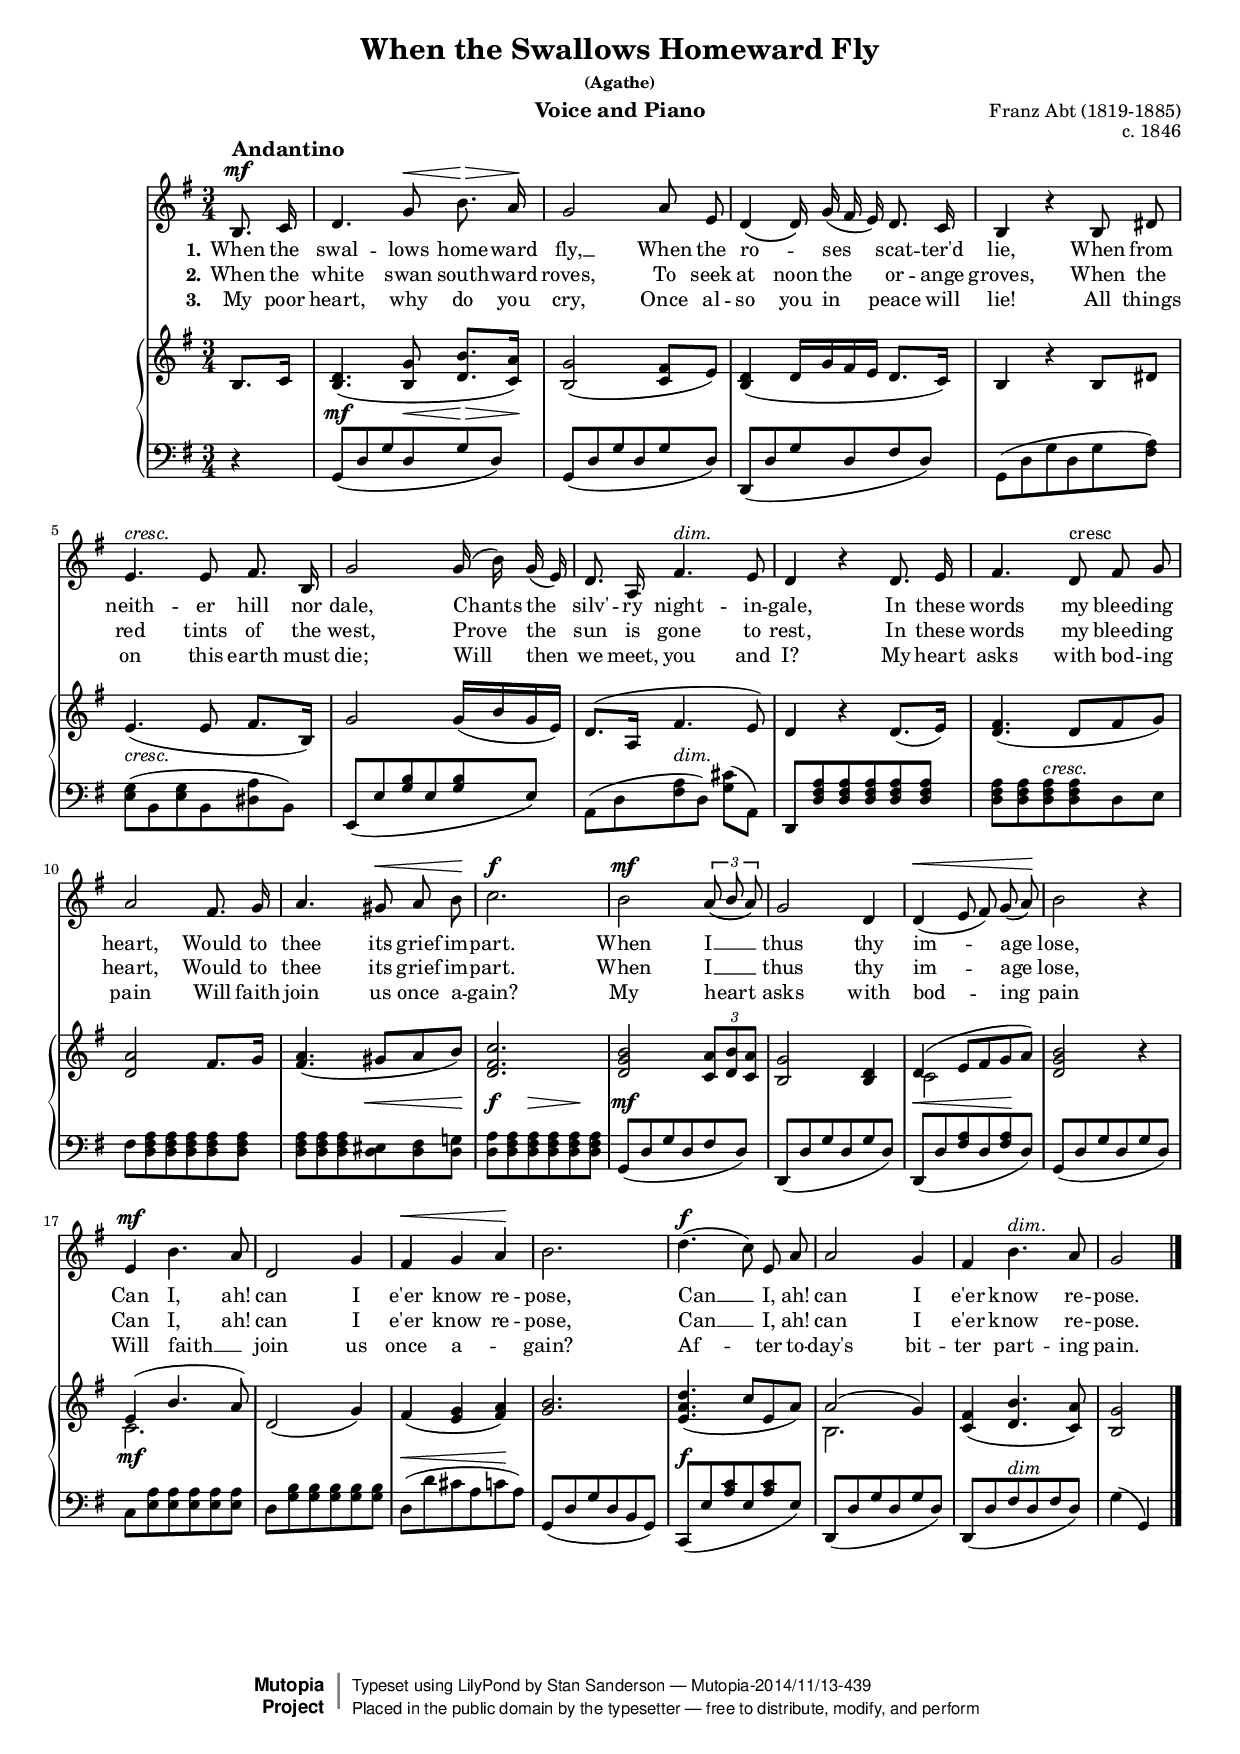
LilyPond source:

\version "2.18.2"

\include "english.ly"
#(set-global-staff-size 16)

\header {
  title = "When the Swallows Homeward Fly"
  subtitle = ""
  subsubtitle ="(Agathe)"
  composer = "Franz Abt (1819-1885)"
  poet = ""
  instrument = "Voice and Piano"
  opus = "c. 1846"
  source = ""
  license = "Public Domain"
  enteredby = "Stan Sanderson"
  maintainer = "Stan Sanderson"
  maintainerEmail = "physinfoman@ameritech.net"

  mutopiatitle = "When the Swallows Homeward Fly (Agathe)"
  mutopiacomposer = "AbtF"
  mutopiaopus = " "
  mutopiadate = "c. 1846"
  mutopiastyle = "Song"
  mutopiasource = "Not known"

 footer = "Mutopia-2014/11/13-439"
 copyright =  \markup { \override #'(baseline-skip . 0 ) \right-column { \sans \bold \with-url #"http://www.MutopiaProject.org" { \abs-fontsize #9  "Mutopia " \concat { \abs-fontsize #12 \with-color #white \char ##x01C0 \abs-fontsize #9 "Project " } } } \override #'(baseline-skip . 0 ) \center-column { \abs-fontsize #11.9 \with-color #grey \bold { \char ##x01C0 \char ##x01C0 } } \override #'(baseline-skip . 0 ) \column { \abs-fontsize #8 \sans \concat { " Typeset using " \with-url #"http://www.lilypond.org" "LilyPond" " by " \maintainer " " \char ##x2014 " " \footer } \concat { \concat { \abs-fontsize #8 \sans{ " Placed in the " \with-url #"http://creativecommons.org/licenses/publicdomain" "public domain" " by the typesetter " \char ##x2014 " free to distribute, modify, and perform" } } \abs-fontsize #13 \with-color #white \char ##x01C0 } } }
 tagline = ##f
}

%% text is attributed in different sources to
%% G. F. Graham, C. Herlossoln, and Franz Abt.
%% An early Austrailian edition claims Graham.

cresc = \markup { \italic "cresc." }
dim = \markup { \italic "dim." }

melody = \relative c' {
	\key g\major \time 3/4
	\partial 4 b8.^\mf^\markup {\bold \large "Andantino"} c16
%% 1-3
	d4. g8^\< b8.\!^\> a16\! | g2 a8 e | d4\( d16\) g( fs e) d8. c16 |
%% 4-6
	b4 r b8 ds | e4.^\cresc e8 fs8. b,16 | g'2 g16( b) g( e) |
%% 7-9	
	d8. a16 fs'4.^\dim e8 | d4 r d8. e16 | fs4. d8^cresc fs g |
%% 10-12
	a2 fs8. g16 | a4. gs8^\< a b\! | c2.^\f |
%% 13-15
	b2^\mf \tuplet 3/2 {\stemUp a8( b a)} \stemNeutral | g2 d4 |
		d(^\< e8 fs) g( a)\!
%% 16-18
	b2 r4 | e,^\mf b'4. a8 | d,2 g4 |
%% 19-21
	fs4^\< g a\! | b2. | d4.(^\f c8) e, a |
%% 22-24
	a2 g4 | fs b4.^\dim a8 | g2 \bar "|."
}

textA = \lyricmode {
	When the swal -- lows home -- ward fly, __
	When the ro -- _ ses scat -- ter'd lie,
	When from neith -- er hill nor dale,
	Chants the silv' -- ry night -- in -- gale,
	In these words my bleed -- ing heart,
	Would to thee its grief im -- part.
	When I __ thus thy im -- age lose,
	Can I, ah! can I e'er know re -- pose,
	Can __ I, ah! can I e'er know re -- pose.
}	

textB = \lyricmode {
	When the white swan south -- ward roves,
	To seek at noon the or -- ange groves,
	When the red tints of the west,
	Prove the sun is gone to rest,
	In these words my bleed -- ing heart,
	Would to thee its grief im -- part.
	When I __ thus thy im -- age lose,
	Can I, ah! can I e'er know re -- pose,
	Can __ I, ah! can I e'er know re -- pose.
}

textC = \lyricmode {
	My poor heart, why do you cry,
	Once al -- so you in peace will lie!
	All things on this earth must die;
	Will then we meet, you and I?
	My heart asks with bod -- ing pain
	Will faith join us once a -- gain?
  	My heart asks with bod -- ing pain
	Will faith __ _ join us once a -- _ gain?
	Af -- ter to -- day's bit -- ter part -- ing pain.
}


dynamics =  { s4
	s4.\mf s8\< s8.\!\> s16\! | s2.*3 |
%% meas. 5
	s4^\cresc s2 | s2. | s4 s4^\dim s4 | s2.| s4 s4_\cresc s4 |
%% meas 10
	s2.| s4. s8\< s8 s8\! | s4\f s4\> s4\! | s4\mf s2 | s2. |
%% meas 15
	s4\< s4 s4\! | s2. | s4\mf s2 | s2. | s4\< s4 s4\! |
%% meas 20
	s2. | s4\f s2 | s2. | s4 s4_dim s4 | s2
	
}

upper = \relative c' {
	\key g\major \time 3/4
	\partial 4 b8. c16
%% 1-3
	<d b>4.( <g b,>8 <b d,>8. <a c,>16) | <g b,>2( <fs c>8 e) |
		<d b>4( d16 g fs e d8. c16) |
%% 4-6
	b4 r b8 ds | e4.( e8 fs8. b,16) | g'2 g16( b g e) |
%% 7-9	
	\slurUp d8.( a16 fs'4. e8) | \slurNeutral d4 r d8.( e16) |
		<fs d>4.( d8[ fs g)] |
%% 10-12
	<a d,>2 fs8. g16 | <a fs>4.( gs8 a b) | <c fs, d>2. |
		
%% 13-15
	<b g d>2 \tuplet 3/2 {<a c,>8 <b d,> <a c,>} |<g b,>2 <d b>4 |
		<<{d4( e8 fs g a)}\\{c,2 s4}>> |
%% 16-18
	<d g b>2 r4 | <<{e4( b'4. a8)}\\{c,2.}>> | d2( g4) |
%% 19-21
	fs( <g e> <a fs>) | <b g>2.| <d a e>4.( c8 e, a) |
%% 22-24
	<<{a2( g4)}\\{b,2.}>> | <c fs>4( <d b'>4. <c a'>8) | <b g'>2
	
	
}
	
lower = \relative c {
	\key g\major \time 3/4
	r4
%% 1-3
	g8( d' g d g d) | g,( d' g d g d) | d,( d' g d fs d) |
%% 4-6
	g,( d' g d g <a fs>) | <g e>( b, <g' e> b, <a' ds,> b,) |
		e,( e' <g b> e <g b> e)
%% 7-9
	a,( d <fs a> d) <cs' g>([ a,)] |
		d, <d' fs a> <d fs a> <d fs a> <d fs a> <d fs a> |
		<d fs a> <d fs a> <d fs a> <d fs a> d e |
%% 10-12
	fs <d fs a> <d fs a> <d fs a> <d fs a> <d fs a> |
		<d fs a> <d fs a> <d fs a> <d es> <d fs> <d g!> |
		<d a'> <d fs a> <d fs a> <d fs a> <d fs a> <d fs a>
%% 13-15
	g,( d' g d fs d) | d,( d' g d g d) | d,( d' <fs a> d <fs a> d)
%% 16-18
	g,( d' g d g d) | c <e a> <e a> <e a> <e a> <e a> |
		d <g b> <g b> <g b> <g b> <g b> |
%% 19-21
	d( d' cs a c a) | g,( d' g d b g) | c,( e' <a c> e <a c> e)
%% 22-24
	d,( d' g d g d) | d,( d' fs d fs d) | g4( g,)

	
}	

\score {
  <<
    \new Voice = "mel" {
      \autoBeamOff
      \melody
    }
    \lyricsto mel  \new Lyrics  { \set stanza = "1." \textA }
    \lyricsto mel  \new Lyrics  { \set stanza = "2." \textB }
    \lyricsto mel  \new Lyrics  { \set stanza = "3." \textC }

    \new PianoStaff <<
      \new Staff = "upper" \upper
      \new Dynamics = "dynamics" \dynamics
      \new Staff = "lower" <<
        \clef bass
        \lower
      >>
%      \new Dynamics = "pedal" \pedal
     >>
  >>
  \layout {
    \context {
      \Lyrics
      % Some space before, between and after the lyrics
      \override VerticalAxisGroup.nonstaff-relatedstaff-spacing.minimum-distance = #6
      \override VerticalAxisGroup.nonstaff-nonstaff-spacing.minimum-distance = #3
      \override VerticalAxisGroup.nonstaff-unrelatedstaff-spacing.minimum-distance = #6
    }
  }

  \midi {
    \context {
      \PianoStaff
      \accepts Dynamics
    }
  }
}
